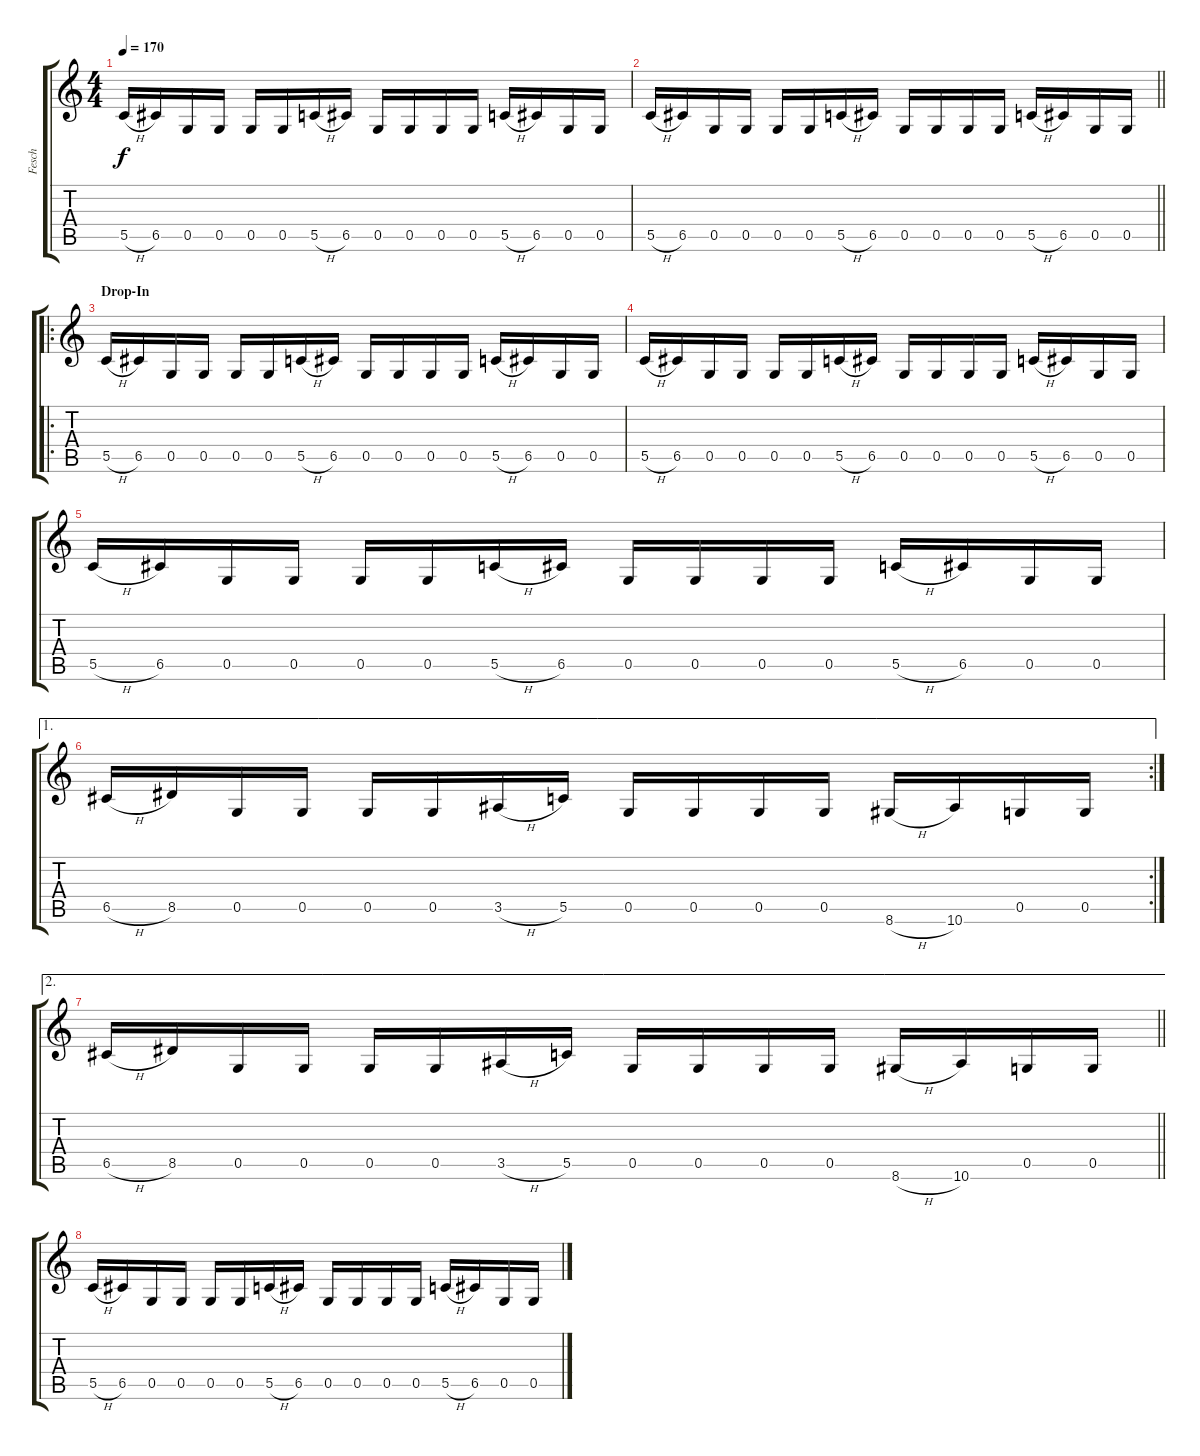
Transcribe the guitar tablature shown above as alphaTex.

\track ("Fesch" "Fesch") {instrument distortionguitar}
\staff {score tabs}
\tuning (D4 A3 F3 C3 G2 C2) {hide}
\ts (4 4)
\tempo 170
\clef g2
\ks c
5.5{h}.16{dy f} 6.5.16 0.5.16 0.5.16 0.5.16 0.5.16 5.5{h}.16 6.5.16 0.5.16 0.5.16 0.5.16 0.5.16 5.5{h}.16 6.5.16 0.5.16 0.5.16 |
\barLineRight lightlight
5.5{h}.16 6.5.16 0.5.16 0.5.16 0.5.16 0.5.16 5.5{h}.16 6.5.16 0.5.16 0.5.16 0.5.16 0.5.16 5.5{h}.16 6.5.16 0.5.16 0.5.16 |
\ro
\section ("" "Drop-In")
5.5{h}.16 6.5.16 0.5.16 0.5.16 0.5.16 0.5.16 5.5{h}.16 6.5.16 0.5.16 0.5.16 0.5.16 0.5.16 5.5{h}.16 6.5.16 0.5.16 0.5.16 |
5.5{h}.16 6.5.16 0.5.16 0.5.16 0.5.16 0.5.16 5.5{h}.16 6.5.16 0.5.16 0.5.16 0.5.16 0.5.16 5.5{h}.16 6.5.16 0.5.16 0.5.16 |
5.5{h}.16 6.5.16 0.5.16 0.5.16 0.5.16 0.5.16 5.5{h}.16 6.5.16 0.5.16 0.5.16 0.5.16 0.5.16 5.5{h}.16 6.5.16 0.5.16 0.5.16 |
\ae 1
\rc 2
6.5{h}.16 8.5.16 0.5.16 0.5.16 0.5.16 0.5.16 3.5{h}.16 5.5.16 0.5.16 0.5.16 0.5.16 0.5.16 8.6{h}.16 10.6.16 0.5.16 0.5.16 |
\ae 2
\barLineRight lightlight
6.5{h}.16 8.5.16 0.5.16 0.5.16 0.5.16 0.5.16 3.5{h}.16 5.5.16 0.5.16 0.5.16 0.5.16 0.5.16 8.6{h}.16 10.6.16 0.5.16 0.5.16 |
5.5{h}.16 6.5.16 0.5.16 0.5.16 0.5.16 0.5.16 5.5{h}.16 6.5.16 0.5.16 0.5.16 0.5.16 0.5.16 5.5{h}.16 6.5.16 0.5.16 0.5.16
